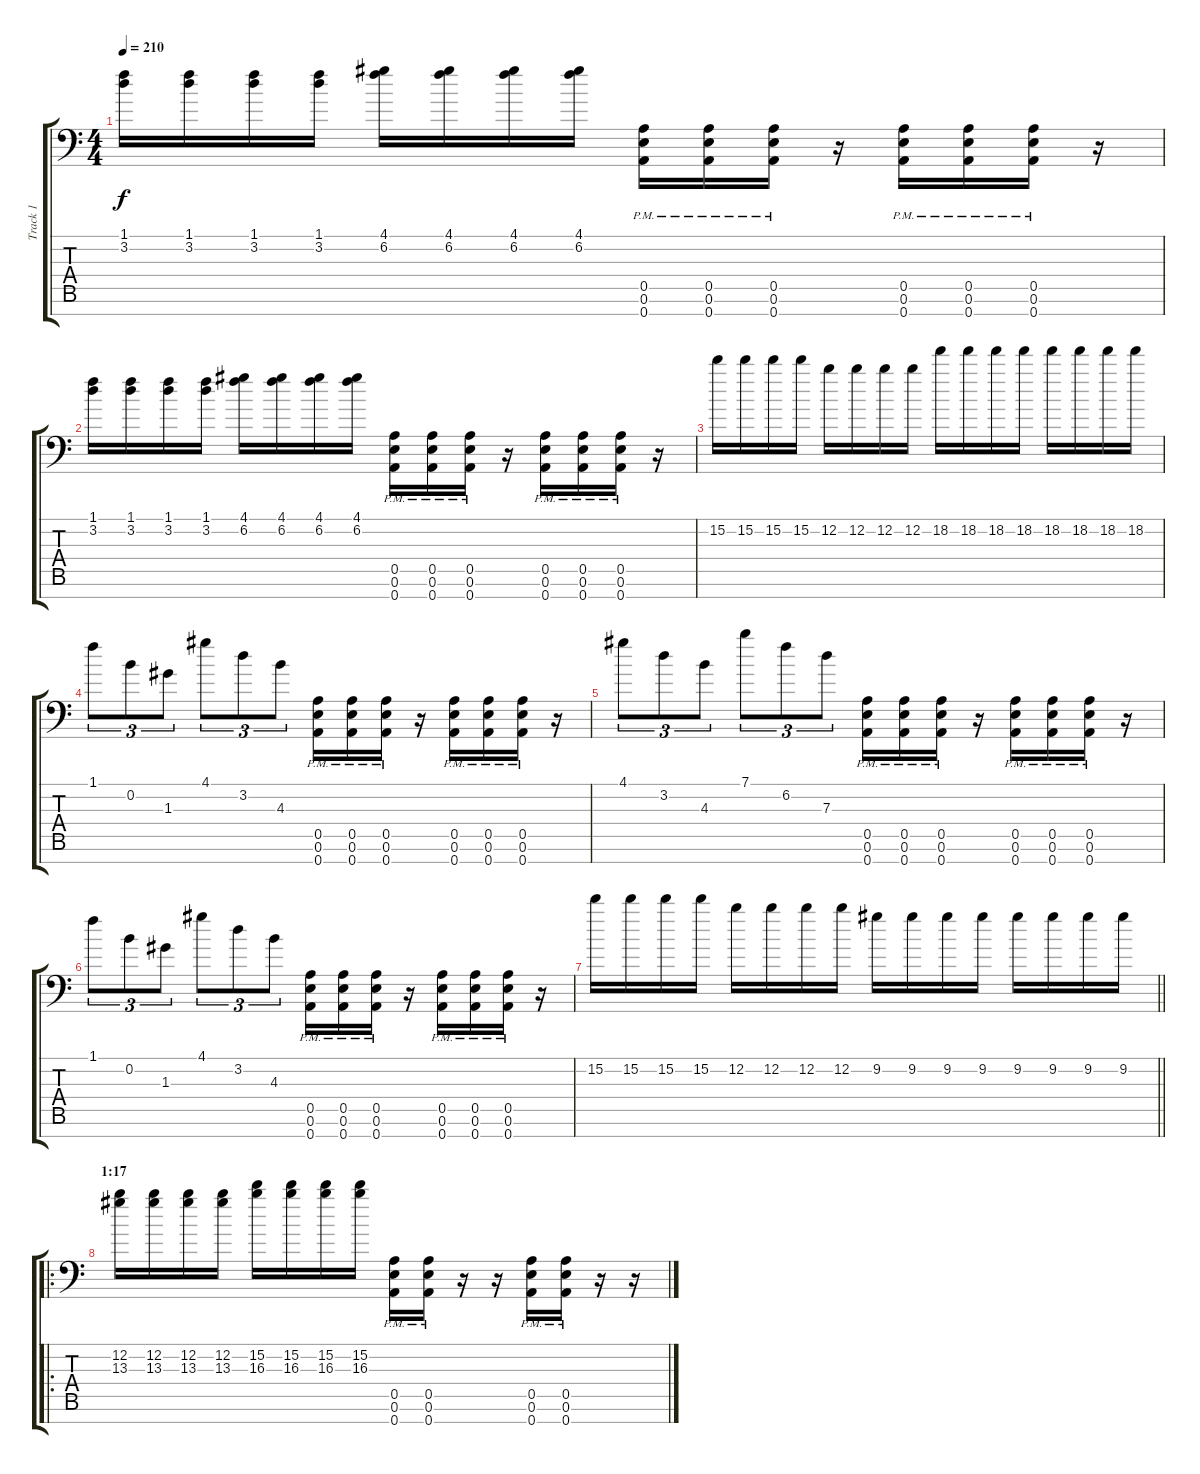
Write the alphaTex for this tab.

\track ("Track 1" "Track 1") {instrument overdrivenguitar}
\staff {score tabs}
\tuning (E4 B3 G3 D3 A2 E2 A1) {hide}
\ts (4 4)
\tempo 210
\clef f4
\ks c
(1.1 3.2).16{dy f} (1.1 3.2).16 (1.1 3.2).16 (1.1 3.2).16 (4.1 6.2).16 (4.1 6.2).16 (4.1 6.2).16 (4.1 6.2).16 (0.5{pm} 0.6{pm} 0.7{pm}).16 (0.5{pm} 0.6{pm} 0.7{pm}).16 (0.5{pm} 0.6{pm} 0.7{pm}).16 r.16 (0.5{pm} 0.6{pm} 0.7{pm}).16 (0.5{pm} 0.6{pm} 0.7{pm}).16 (0.5{pm} 0.6{pm} 0.7{pm}).16 r.16 |
(1.1 3.2).16 (1.1 3.2).16 (1.1 3.2).16 (1.1 3.2).16 (4.1 6.2).16 (4.1 6.2).16 (4.1 6.2).16 (4.1 6.2).16 (0.5{pm} 0.6{pm} 0.7{pm}).16 (0.5{pm} 0.6{pm} 0.7{pm}).16 (0.5{pm} 0.6{pm} 0.7{pm}).16 r.16 (0.5{pm} 0.6{pm} 0.7{pm}).16 (0.5{pm} 0.6{pm} 0.7{pm}).16 (0.5{pm} 0.6{pm} 0.7{pm}).16 r.16 |
15.2.16 15.2.16 15.2.16 15.2.16 12.2.16 12.2.16 12.2.16 12.2.16 18.2.16 18.2.16 18.2.16 18.2.16 18.2.16 18.2.16 18.2.16 18.2.16 |
1.1.8{tu (3 2)} 0.2.8{tu (3 2)} 1.3.8{tu (3 2)} 4.1.8{tu (3 2)} 3.2.8{tu (3 2)} 4.3.8{tu (3 2)} (0.5{pm} 0.6{pm} 0.7{pm}).16 (0.5{pm} 0.6{pm} 0.7{pm}).16 (0.5{pm} 0.6{pm} 0.7{pm}).16 r.16 (0.5{pm} 0.6{pm} 0.7{pm}).16 (0.5{pm} 0.6{pm} 0.7{pm}).16 (0.5{pm} 0.6{pm} 0.7{pm}).16 r.16 |
4.1.8{tu (3 2)} 3.2.8{tu (3 2)} 4.3.8{tu (3 2)} 7.1.8{tu (3 2)} 6.2.8{tu (3 2)} 7.3.8{tu (3 2)} (0.5{pm} 0.6{pm} 0.7{pm}).16 (0.5{pm} 0.6{pm} 0.7{pm}).16 (0.5{pm} 0.6{pm} 0.7{pm}).16 r.16 (0.5{pm} 0.6{pm} 0.7{pm}).16 (0.5{pm} 0.6{pm} 0.7{pm}).16 (0.5{pm} 0.6{pm} 0.7{pm}).16 r.16 |
1.1.8{tu (3 2)} 0.2.8{tu (3 2)} 1.3.8{tu (3 2)} 4.1.8{tu (3 2)} 3.2.8{tu (3 2)} 4.3.8{tu (3 2)} (0.5{pm} 0.6{pm} 0.7{pm}).16 (0.5{pm} 0.6{pm} 0.7{pm}).16 (0.5{pm} 0.6{pm} 0.7{pm}).16 r.16 (0.5{pm} 0.6{pm} 0.7{pm}).16 (0.5{pm} 0.6{pm} 0.7{pm}).16 (0.5{pm} 0.6{pm} 0.7{pm}).16 r.16 |
\barLineRight lightlight
15.2.16 15.2.16 15.2.16 15.2.16 12.2.16 12.2.16 12.2.16 12.2.16 9.2.16 9.2.16 9.2.16 9.2.16 9.2.16 9.2.16 9.2.16 9.2.16 |
\ro
\section ("" "1:17")
(12.2 13.3).16 (12.2 13.3).16 (12.2 13.3).16 (12.2 13.3).16 (15.2 16.3).16 (15.2 16.3).16 (15.2 16.3).16 (15.2 16.3).16 (0.5{pm} 0.6{pm} 0.7{pm}).16 (0.5{pm} 0.6{pm} 0.7{pm}).16 r.16 r.16 (0.5{pm} 0.6{pm} 0.7{pm}).16 (0.5{pm} 0.6{pm} 0.7{pm}).16 r.16 r.16
